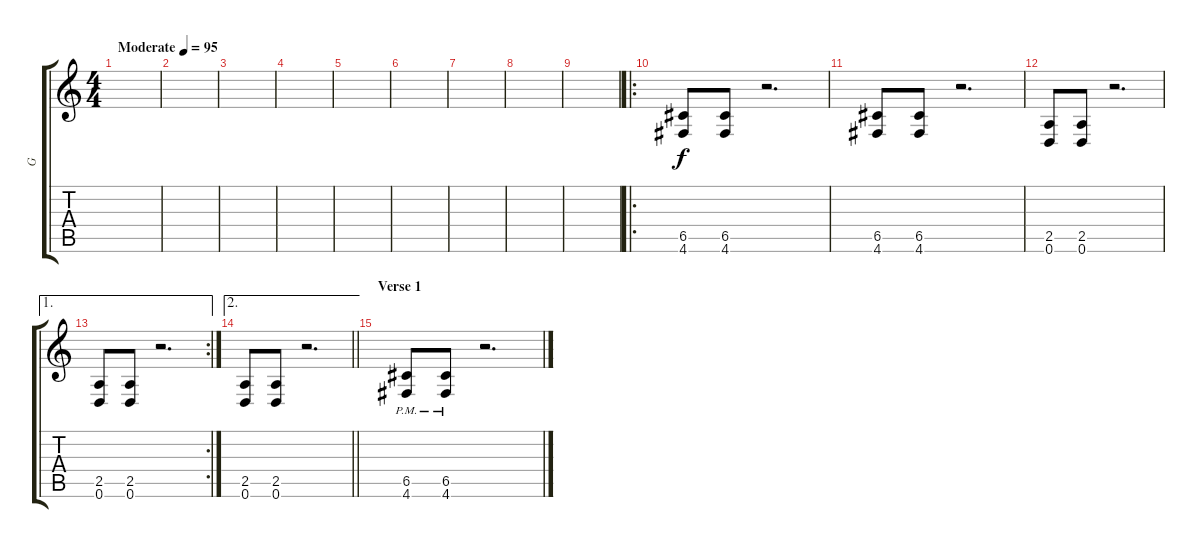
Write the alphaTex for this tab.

\track ("G" "G") {instrument distortionguitar}
\staff {score tabs}
\tuning (D4 A3 F3 C3 G2 D2) {hide}
\ts (4 4)
\tempo (95 "Moderate")
\clef g2
\ks c
|
|
|
|
|
|
|
|
|
\ro
(6.5 4.6).8 (6.5 4.6).8 r.2{d} |
(6.5 4.6).8 (6.5 4.6).8 r.2{d} |
(2.5 0.6).8 (2.5 0.6).8 r.2{d} |
\ae 1
\rc 2
(2.5 0.6).8 (2.5 0.6).8 r.2{d} |
\ae 2
\barLineRight lightlight
(2.5 0.6).8 (2.5 0.6).8 r.2{d} |
\section ("" "Verse 1")
(6.5{pm} 4.6{pm}).8 (6.5{pm} 4.6{pm}).8 r.2{d}
